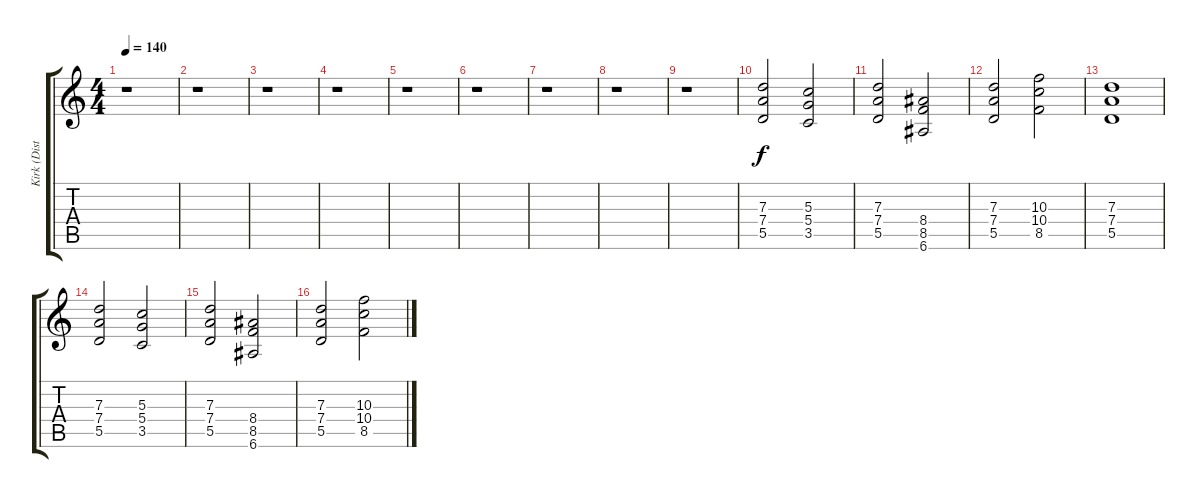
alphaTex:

\track ("Kirk (Disto Gtr)" "Kirk (Dist") {instrument distortionguitar}
\staff {score tabs}
\tuning (E4 B3 G3 D3 A2 E2) {hide}
\ts (4 4)
\tempo 140
\clef g2
\ks c
r.1{dy f} |
r.1 |
r.1 |
r.1 |
r.1 |
r.1 |
r.1 |
r.1 |
r.1 |
(7.3 7.4 5.5).2 (5.3 5.4 3.5).2 |
(7.3 7.4 5.5).2 (8.4 8.5 6.6).2 |
(7.3 7.4 5.5).2 (10.3 10.4 8.5).2 |
(7.3 7.4 5.5).1 |
(7.3 7.4 5.5).2 (5.3 5.4 3.5).2 |
(7.3 7.4 5.5).2 (8.4 8.5 6.6).2 |
(7.3 7.4 5.5).2 (10.3 10.4 8.5).2
